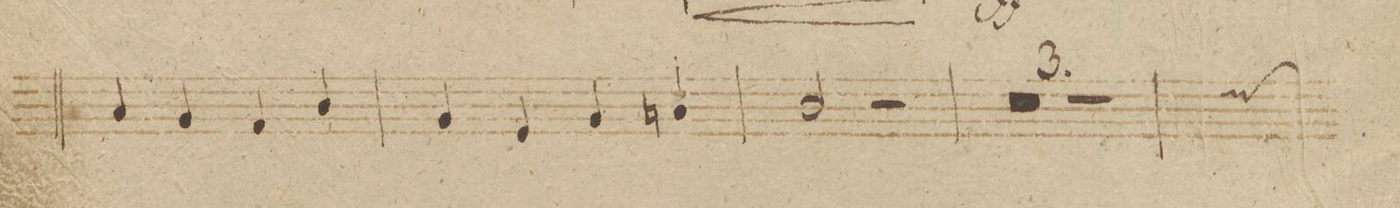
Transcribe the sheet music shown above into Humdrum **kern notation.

**kern	**dynam
*I"Viola.	*
*clefC3	*
*k[b-]	*
*met(c)	*
*M4/4	*
4B-/	.
4A/	.
4G/	.
4c/	.
=163	=163
4A/	.
4F/	.
4A/	.
4Bn/	.
=164	=164
2c/	.
2r	.
=165	=165
0r	.
=166	=166
=167	=167
1r	.
*custos:e	*
=168	=168
*-	*-
